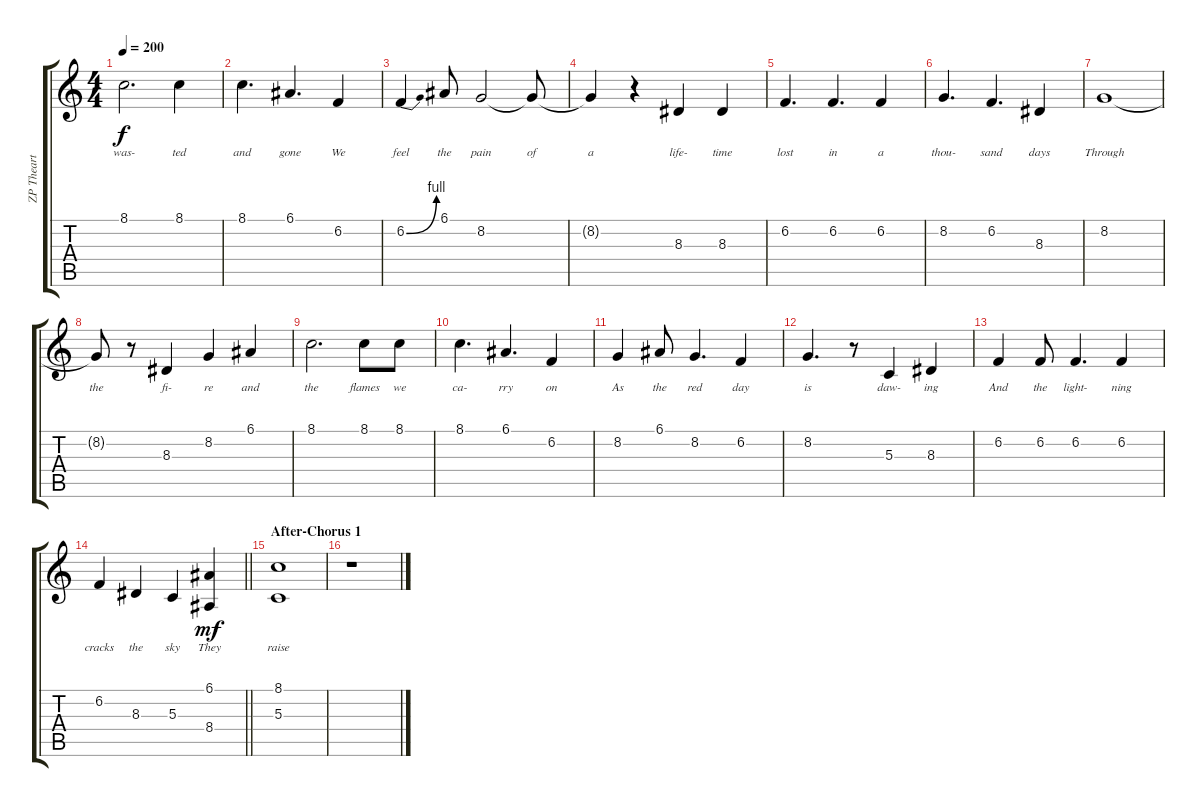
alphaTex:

\track ("ZP Theart (Vocals)" "ZP Theart ") {instrument lead2sawtooth}
\staff {score tabs}
\tuning (E4 B3 G3 D3 A2 E2) {hide}
\ts (4 4)
\tempo 200
\clef g2
\ks aminor
8.1.2{d lyrics (0 "was-") lyrics (1 "") lyrics (2 "") lyrics (3 "") lyrics (4 "") dy f} 8.1.4{lyrics (0 "ted") lyrics (1 "") lyrics (2 "") lyrics (3 "") lyrics (4 "")} |
8.1.4{d lyrics (0 "and") lyrics (1 "") lyrics (2 "") lyrics (3 "") lyrics (4 "")} 6.1.4{d lyrics (0 "gone") lyrics (1 "") lyrics (2 "") lyrics (3 "") lyrics (4 "")} 6.2.4{lyrics (0 "We") lyrics (1 "") lyrics (2 "") lyrics (3 "") lyrics (4 "")} |
6.2{be (bend 0 0 60 4)}.4{lyrics (0 "feel") lyrics (1 "") lyrics (2 "") lyrics (3 "") lyrics (4 "")} 6.1.8{lyrics (0 "the") lyrics (1 "") lyrics (2 "") lyrics (3 "") lyrics (4 "")} 8.2.2{lyrics (0 "pain") lyrics (1 "") lyrics (2 "") lyrics (3 "") lyrics (4 "")} 8.2{t}.8{lyrics (0 "of") lyrics (1 "") lyrics (2 "") lyrics (3 "") lyrics (4 "")} |
8.2{t}.4{lyrics (0 "a") lyrics (1 "") lyrics (2 "") lyrics (3 "") lyrics (4 "")} r.4 8.3.4{lyrics (0 "life-") lyrics (1 "") lyrics (2 "") lyrics (3 "") lyrics (4 "")} 8.3.4{lyrics (0 "time") lyrics (1 "") lyrics (2 "") lyrics (3 "") lyrics (4 "")} |
6.2.4{d lyrics (0 "lost") lyrics (1 "") lyrics (2 "") lyrics (3 "") lyrics (4 "")} 6.2.4{d lyrics (0 "in") lyrics (1 "") lyrics (2 "") lyrics (3 "") lyrics (4 "")} 6.2.4{lyrics (0 "a") lyrics (1 "") lyrics (2 "") lyrics (3 "") lyrics (4 "")} |
8.2.4{d lyrics (0 "thou-") lyrics (1 "") lyrics (2 "") lyrics (3 "") lyrics (4 "")} 6.2.4{d lyrics (0 "sand") lyrics (1 "") lyrics (2 "") lyrics (3 "") lyrics (4 "")} 8.3.4{lyrics (0 "days") lyrics (1 "") lyrics (2 "") lyrics (3 "") lyrics (4 "")} |
8.2.1{lyrics (0 "Through") lyrics (1 "") lyrics (2 "") lyrics (3 "") lyrics (4 "")} |
8.2{t}.8{lyrics (0 "the") lyrics (1 "") lyrics (2 "") lyrics (3 "") lyrics (4 "")} r.8 8.3.4{lyrics (0 "fi-") lyrics (1 "") lyrics (2 "") lyrics (3 "") lyrics (4 "")} 8.2.4{lyrics (0 "re") lyrics (1 "") lyrics (2 "") lyrics (3 "") lyrics (4 "")} 6.1.4{lyrics (0 "and") lyrics (1 "") lyrics (2 "") lyrics (3 "") lyrics (4 "")} |
8.1.2{d lyrics (0 "the") lyrics (1 "") lyrics (2 "") lyrics (3 "") lyrics (4 "")} 8.1.8{lyrics (0 "flames") lyrics (1 "") lyrics (2 "") lyrics (3 "") lyrics (4 "")} 8.1.8{lyrics (0 "we") lyrics (1 "") lyrics (2 "") lyrics (3 "") lyrics (4 "")} |
8.1.4{d lyrics (0 "ca-") lyrics (1 "") lyrics (2 "") lyrics (3 "") lyrics (4 "")} 6.1.4{d lyrics (0 "rry") lyrics (1 "") lyrics (2 "") lyrics (3 "") lyrics (4 "")} 6.2.4{lyrics (0 "on") lyrics (1 "") lyrics (2 "") lyrics (3 "") lyrics (4 "")} |
8.2.4{lyrics (0 "As") lyrics (1 "") lyrics (2 "") lyrics (3 "") lyrics (4 "")} 6.1.8{lyrics (0 "the") lyrics (1 "") lyrics (2 "") lyrics (3 "") lyrics (4 "")} 8.2.4{d lyrics (0 "red") lyrics (1 "") lyrics (2 "") lyrics (3 "") lyrics (4 "")} 6.2.4{lyrics (0 "day") lyrics (1 "") lyrics (2 "") lyrics (3 "") lyrics (4 "")} |
8.2.4{d lyrics (0 "is") lyrics (1 "") lyrics (2 "") lyrics (3 "") lyrics (4 "")} r.8 5.3.4{lyrics (0 "daw-") lyrics (1 "") lyrics (2 "") lyrics (3 "") lyrics (4 "")} 8.3.4{lyrics (0 "ing") lyrics (1 "") lyrics (2 "") lyrics (3 "") lyrics (4 "")} |
6.2.4{lyrics (0 "And") lyrics (1 "") lyrics (2 "") lyrics (3 "") lyrics (4 "")} 6.2.8{lyrics (0 "the") lyrics (1 "") lyrics (2 "") lyrics (3 "") lyrics (4 "")} 6.2.4{d lyrics (0 "light-") lyrics (1 "") lyrics (2 "") lyrics (3 "") lyrics (4 "")} 6.2.4{lyrics (0 "ning") lyrics (1 "") lyrics (2 "") lyrics (3 "") lyrics (4 "")} |
\barLineRight lightlight
6.2.4{lyrics (0 "cracks") lyrics (1 "") lyrics (2 "") lyrics (3 "") lyrics (4 "")} 8.3.4{lyrics (0 "the") lyrics (1 "") lyrics (2 "") lyrics (3 "") lyrics (4 "")} 5.3.4{lyrics (0 "sky") lyrics (1 "") lyrics (2 "") lyrics (3 "") lyrics (4 "")} (6.1 8.4).4{lyrics (0 "They") lyrics (1 "") lyrics (2 "") lyrics (3 "") lyrics (4 "") dy mf} |
\section ("" "After-Chorus 1")
(8.1 5.3).1{lyrics (0 "raise") lyrics (1 "") lyrics (2 "") lyrics (3 "") lyrics (4 "")} |
r.1
